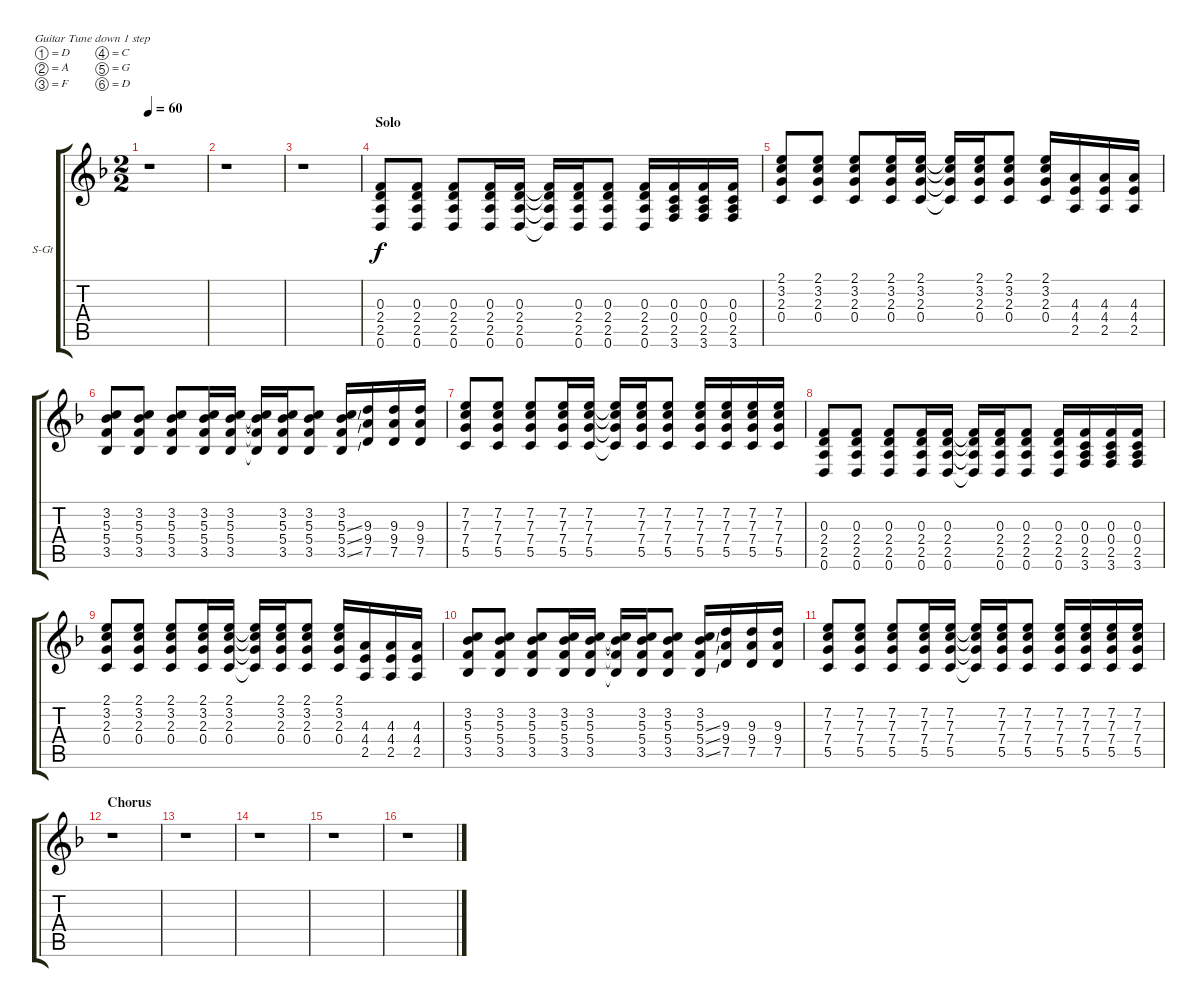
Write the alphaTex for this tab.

\bracketExtendMode groupsimilarinstruments
\firstSystemTrackNameOrientation horizontal
\otherSystemsTrackNameOrientation horizontal
\track ("Steel Guitar" "S-Gt") {instrument acousticguitarsteel}
\staff {score tabs}
\tuning (D4 A3 F3 C3 G2 D2)
\ts (2 2)
\tempo 60
\clef g2
\ks dminor
r.1{dy mf} |
r.1 |
r.1 |
\section ("" "Solo")
(0.6 2.5 2.4 0.3).8{dy f} (0.6 2.5 2.4 0.3).8 (0.6 2.5 2.4 0.3).8 (0.6 2.5 2.4 0.3).16 (0.6 0.3 2.4 2.5).16 (0.6{t} 2.5{t} 2.4{t} 0.3{t}).16 (0.6 0.3 2.4 2.5).16 (0.6 2.5 2.4 0.3).8 (0.6 0.3 2.4 2.5).16 (3.6 2.5 0.3 0.4).16 (3.6 2.5 0.3 0.4).16 (3.6 2.5 0.4 0.3).16 |
(0.4 2.3 3.2 2.1).8 (0.4 2.3 3.2 2.1).8 (0.4 2.3 3.2 2.1).8 (0.4 2.3 3.2 2.1).16 (2.3 0.4 3.2 2.1).16 (0.4{t} 2.3{t} 3.2{t} 2.1{t}).16 (2.3 0.4 3.2 2.1).16 (0.4 2.3 3.2 2.1).8 (2.3 0.4 3.2 2.1).16 (2.5 4.3 4.4).16 (2.5 4.3 4.4).16 (2.5 4.4 4.3).16 |
(3.5 5.4 5.3 3.2).8 (3.5 5.4 5.3 3.2).8 (3.5 5.4 5.3 3.2).8 (3.5 5.4 5.3 3.2).16 (5.3 5.4 3.5 3.2).16 (3.5{t} 5.4{t} 5.3{t} 3.2{t}).16 (5.3 5.4 3.5 3.2).16 (3.5 5.4 5.3 3.2).8 (5.3{ss} 5.4{ss} 3.5{ss} 3.2).16 (7.5 9.3 9.4).16 (7.5 9.3 9.4).16 (7.5 9.4 9.3).16 |
(5.5 7.4 7.3 7.2).8 (5.5 7.4 7.3 7.2).8 (5.5 7.4 7.3 7.2).8 (5.5 7.4 7.3 7.2).16 (7.3 7.4 5.5 7.2).16 (5.5{t} 7.4{t} 7.3{t} 7.2{t}).16 (7.3 7.4 5.5 7.2).16 (5.5 7.4 7.3 7.2).8 (7.3 7.4 5.5 7.2).16 (7.3 7.4 5.5 7.2).16 (7.3 7.4 5.5 7.2).16 (7.3 7.4 5.5 7.2).16 |
(0.6 2.5 2.4 0.3).8 (0.6 2.5 2.4 0.3).8 (0.6 2.5 2.4 0.3).8 (0.6 2.5 2.4 0.3).16 (0.6 0.3 2.4 2.5).16 (0.6{t} 2.5{t} 2.4{t} 0.3{t}).16 (0.6 0.3 2.4 2.5).16 (0.6 2.5 2.4 0.3).8 (0.6 0.3 2.4 2.5).16 (3.6 2.5 0.3 0.4).16 (3.6 2.5 0.3 0.4).16 (3.6 2.5 0.4 0.3).16 |
(0.4 2.3 3.2 2.1).8 (0.4 2.3 3.2 2.1).8 (0.4 2.3 3.2 2.1).8 (0.4 2.3 3.2 2.1).16 (2.3 0.4 3.2 2.1).16 (0.4{t} 2.3{t} 3.2{t} 2.1{t}).16 (2.3 0.4 3.2 2.1).16 (0.4 2.3 3.2 2.1).8 (2.3 0.4 3.2 2.1).16 (2.5 4.3 4.4).16 (2.5 4.3 4.4).16 (2.5 4.4 4.3).16 |
(3.5 5.4 5.3 3.2).8 (3.5 5.4 5.3 3.2).8 (3.5 5.4 5.3 3.2).8 (3.5 5.4 5.3 3.2).16 (5.3 5.4 3.5 3.2).16 (3.5{t} 5.4{t} 5.3{t} 3.2{t}).16 (5.3 5.4 3.5 3.2).16 (3.5 5.4 5.3 3.2).8 (5.3{ss} 5.4{ss} 3.5{ss} 3.2).16 (7.5 9.3 9.4).16 (7.5 9.3 9.4).16 (7.5 9.4 9.3).16 |
(5.5 7.4 7.3 7.2).8 (5.5 7.4 7.3 7.2).8 (5.5 7.4 7.3 7.2).8 (5.5 7.4 7.3 7.2).16 (7.3 7.4 5.5 7.2).16 (5.5{t} 7.4{t} 7.3{t} 7.2{t}).16 (7.3 7.4 5.5 7.2).16 (5.5 7.4 7.3 7.2).8 (7.3 7.4 5.5 7.2).16 (7.3 7.4 5.5 7.2).16 (7.3 7.4 5.5 7.2).16 (7.3 7.4 5.5 7.2).16 |
\section ("" "Chorus")
r.1 |
r.1 |
r.1 |
r.1 |
r.1
